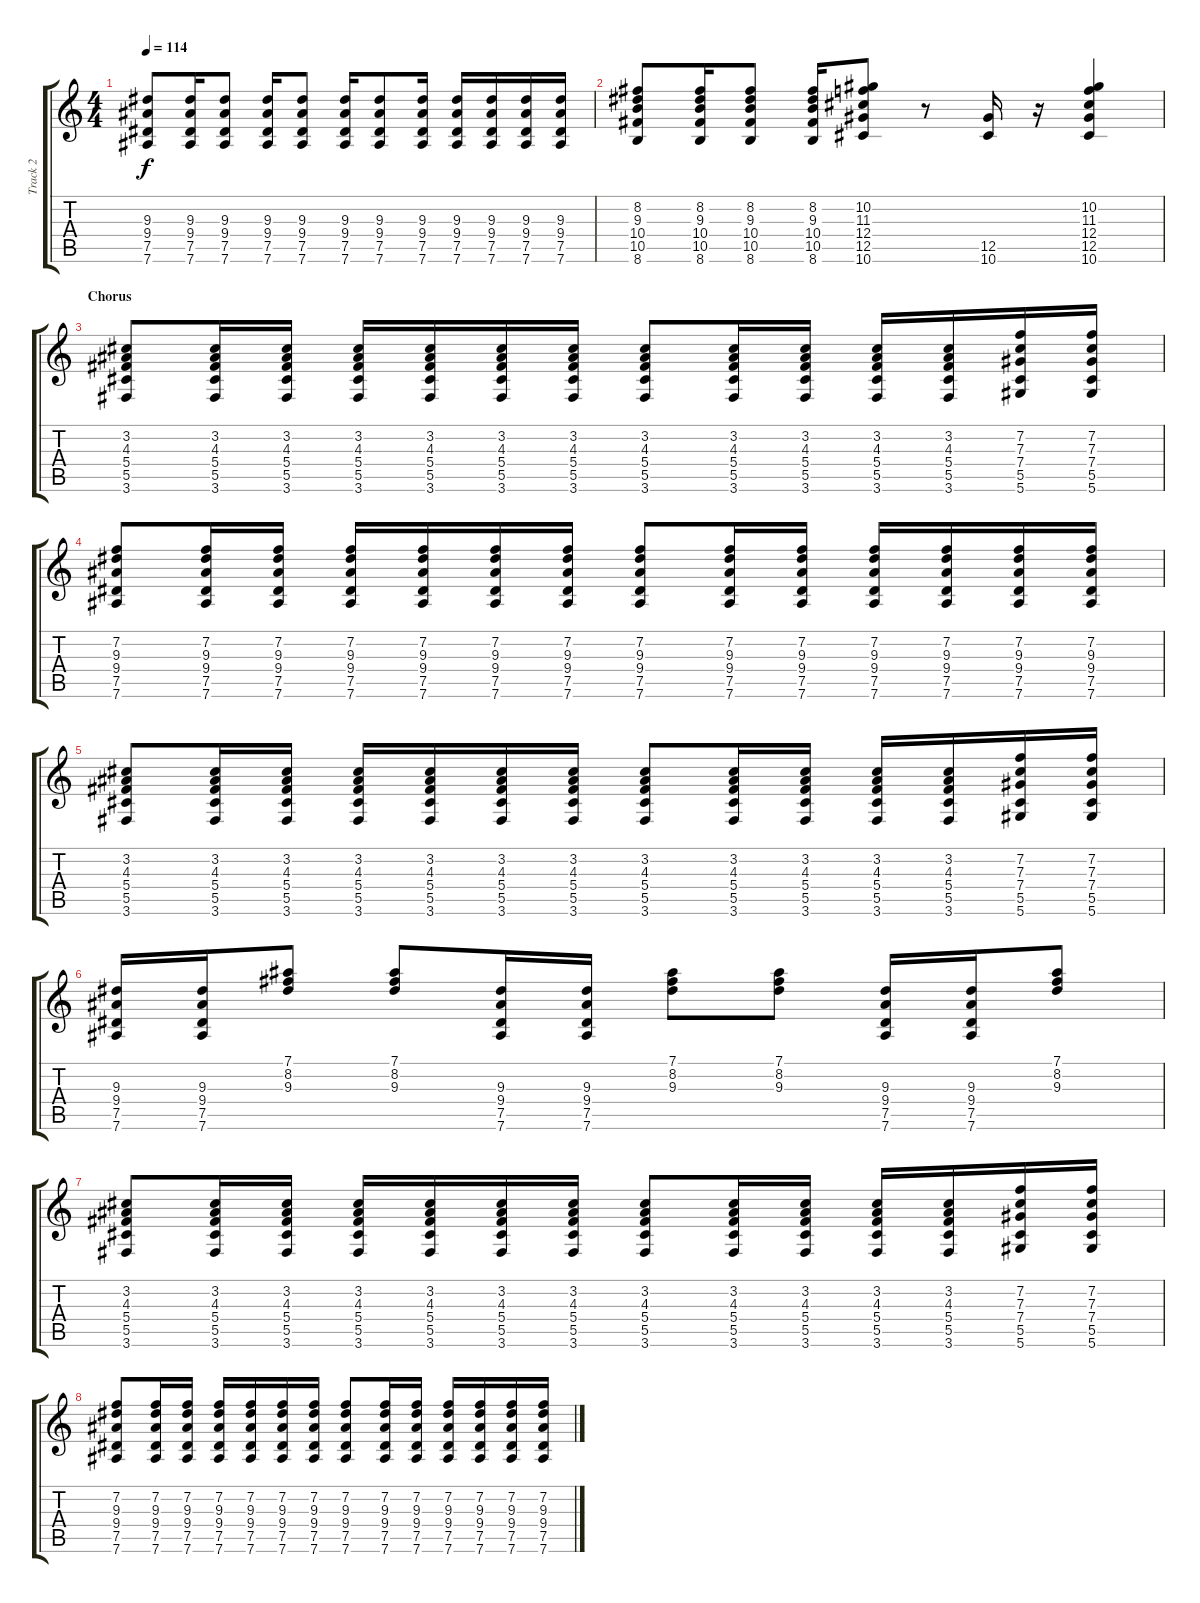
\track ("Track 2" "Track 2") {instrument overdrivenguitar}
\staff {score tabs}
\tuning (Eb4 Bb3 Gb3 Db3 Ab2 Eb2) {hide}
\ts (4 4)
\tempo 114
\clef g2
\ks c
(9.3 9.4 7.5 7.6).8{dy f} (9.3 9.4 7.5 7.6).16 (9.3 9.4 7.5 7.6).8 (9.3 9.4 7.5 7.6).16 (9.3 9.4 7.5 7.6).8 (9.3 9.4 7.5 7.6).16 (9.3 9.4 7.5 7.6).8 (9.3 9.4 7.5 7.6).16 (9.3 9.4 7.5 7.6).16 (9.3 9.4 7.5 7.6).16 (9.3 9.4 7.5 7.6).16 (9.3 9.4 7.5 7.6).16 |
(8.2 9.3 10.4 10.5 8.6).8 (8.2 9.3 10.4 10.5 8.6).16 (8.2 9.3 10.4 10.5 8.6).8 (8.2 9.3 10.4 10.5 8.6).16 (10.2 11.3 12.4 12.5 10.6).8 r.8 (12.5 10.6).16 r.16 (10.2 11.3 12.4 12.5 10.6).4 |
\section ("" "Chorus")
(3.2 4.3 5.4 5.5 3.6).8 (3.2 4.3 5.4 5.5 3.6).16 (3.2 4.3 5.4 5.5 3.6).16 (3.2 4.3 5.4 5.5 3.6).16 (3.2 4.3 5.4 5.5 3.6).16 (3.2 4.3 5.4 5.5 3.6).16 (3.2 4.3 5.4 5.5 3.6).16 (3.2 4.3 5.4 5.5 3.6).8 (3.2 4.3 5.4 5.5 3.6).16 (3.2 4.3 5.4 5.5 3.6).16 (3.2 4.3 5.4 5.5 3.6).16 (3.2 4.3 5.4 5.5 3.6).16 (7.2 7.3 7.4 5.5 5.6).16 (7.2 7.3 7.4 5.5 5.6).16 |
(7.2 9.3 9.4 7.5 7.6).8 (7.2 9.3 9.4 7.5 7.6).16 (7.2 9.3 9.4 7.5 7.6).16 (7.2 9.3 9.4 7.5 7.6).16 (7.2 9.3 9.4 7.5 7.6).16 (7.2 9.3 9.4 7.5 7.6).16 (7.2 9.3 9.4 7.5 7.6).16 (7.2 9.3 9.4 7.5 7.6).8 (7.2 9.3 9.4 7.5 7.6).16 (7.2 9.3 9.4 7.5 7.6).16 (7.2 9.3 9.4 7.5 7.6).16 (7.2 9.3 9.4 7.5 7.6).16 (7.2 9.3 9.4 7.5 7.6).16 (7.2 9.3 9.4 7.5 7.6).16 |
(3.2 4.3 5.4 5.5 3.6).8 (3.2 4.3 5.4 5.5 3.6).16 (3.2 4.3 5.4 5.5 3.6).16 (3.2 4.3 5.4 5.5 3.6).16 (3.2 4.3 5.4 5.5 3.6).16 (3.2 4.3 5.4 5.5 3.6).16 (3.2 4.3 5.4 5.5 3.6).16 (3.2 4.3 5.4 5.5 3.6).8 (3.2 4.3 5.4 5.5 3.6).16 (3.2 4.3 5.4 5.5 3.6).16 (3.2 4.3 5.4 5.5 3.6).16 (3.2 4.3 5.4 5.5 3.6).16 (7.2 7.3 7.4 5.5 5.6).16 (7.2 7.3 7.4 5.5 5.6).16 |
(9.3 9.4 7.5 7.6).16 (9.3 9.4 7.5 7.6).16 (7.1 8.2 9.3).8 (7.1 8.2 9.3).8 (9.3 9.4 7.5 7.6).16 (9.3 9.4 7.5 7.6).16 (7.1 8.2 9.3).8 (7.1 8.2 9.3).8 (9.3 9.4 7.5 7.6).16 (9.3 9.4 7.5 7.6).16 (7.1 8.2 9.3).8 |
(3.2 4.3 5.4 5.5 3.6).8 (3.2 4.3 5.4 5.5 3.6).16 (3.2 4.3 5.4 5.5 3.6).16 (3.2 4.3 5.4 5.5 3.6).16 (3.2 4.3 5.4 5.5 3.6).16 (3.2 4.3 5.4 5.5 3.6).16 (3.2 4.3 5.4 5.5 3.6).16 (3.2 4.3 5.4 5.5 3.6).8 (3.2 4.3 5.4 5.5 3.6).16 (3.2 4.3 5.4 5.5 3.6).16 (3.2 4.3 5.4 5.5 3.6).16 (3.2 4.3 5.4 5.5 3.6).16 (7.2 7.3 7.4 5.5 5.6).16 (7.2 7.3 7.4 5.5 5.6).16 |
(7.2 9.3 9.4 7.5 7.6).8 (7.2 9.3 9.4 7.5 7.6).16 (7.2 9.3 9.4 7.5 7.6).16 (7.2 9.3 9.4 7.5 7.6).16 (7.2 9.3 9.4 7.5 7.6).16 (7.2 9.3 9.4 7.5 7.6).16 (7.2 9.3 9.4 7.5 7.6).16 (7.2 9.3 9.4 7.5 7.6).8 (7.2 9.3 9.4 7.5 7.6).16 (7.2 9.3 9.4 7.5 7.6).16 (7.2 9.3 9.4 7.5 7.6).16 (7.2 9.3 9.4 7.5 7.6).16 (7.2 9.3 9.4 7.5 7.6).16 (7.2 9.3 9.4 7.5 7.6).16
